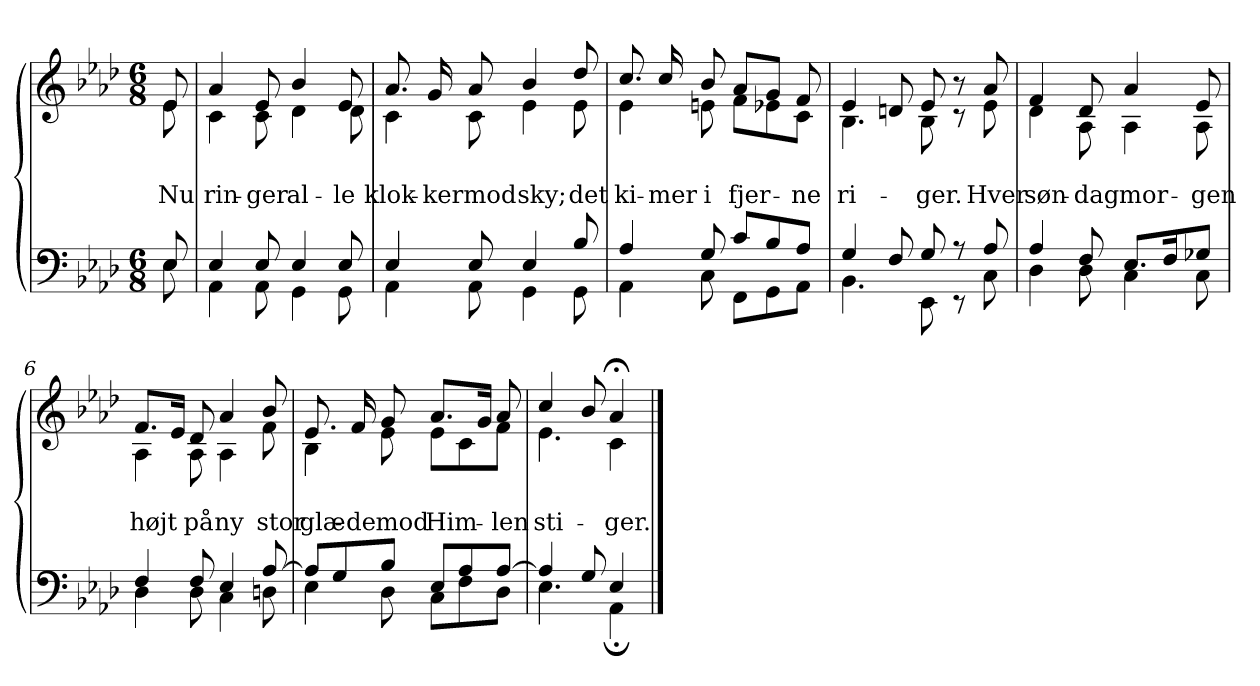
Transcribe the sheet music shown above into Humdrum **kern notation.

**kern	**kern	**text	**text
*part2	*part1	*part1	*part1
*staff2	*staff1	*staff1	*staff1
*clefF4	*clefG2	*	*
*k[b-e-a-d-]	*k[b-e-a-d-]	*	*
*A-:	*A-:	*	*
*M6/8	*M6/8	*	*
=	=	=	=
*^	*	*	*
!	!	!	!	!LO:LY:a
*	*	*^	*	*
8E-/	8E-\	8e-/	8e-\	.	Nu
=1X	=1X	=1X	=1X	=1X	=1X
!	!	!	!	!	!LO:LY:a
4E-/	4AA-\	4a-/	4c\	.	rin-
!	!	!	!	!	!LO:LY:a
8E-/	8AA-\	8e-/	8c\	.	-ger
!	!	!	!	!	!LO:LY:a
4E-/	4GG\	4b-/	4d-\	.	al-
!	!	!	!	!	!LO:LY:a
8E-/	8GG\	8e-/	8d-\	.	-le
=2X	=2X	=2X	=2X	=2X	=2X
!	!	!	!	!	!LO:LY:a
4E-/	4AA-\	8.a-/	4c\	.	klok-
!	!	!	!	!	!LO:LY:a
.	.	16g/	.	.	-ker
!	!	!	!	!	!LO:LY:a
8E-/	8AA-\	8a-/	8c\	.	mod
!	!	!	!	!	!LO:LY:a
4E-/	4GG\	4b-/	4e-\	.	sky;
!	!	!	!	!	!LO:LY:a
8B-/	8GG\	8dd-/	8e-\	.	det
=3X	=3X	=3X	=3X	=3X	=3X
!	!	!	!	!	!LO:LY:a
4A-/	4AA-\	8.cc/	4e-\	.	ki-
!	!	!	!	!	!LO:LY:a
.	.	16cc/	.	.	-mer
!	!	!	!	!	!LO:LY:a
8G/	8C\	8b-/	8en\	.	i
!	!	!	!	!	!LO:LY:a
8c/L	8FF\L	8a-/L	8f\L	.	fjer-
8B-/	8GG\	8g/J	8e-X\	.	.
!	!	!	!	!	!LO:LY:a
8A-/J	8AA-\J	8f/	8c\J	.	-ne
=4X	=4X	=4X	=4X	=4X	=4X
!	!	!	!	!	!LO:LY:a
4G/	4.BB-\	4e-/	4.B-\	.	ri-
8F/	.	8dn/	.	.	.
!	!	!	!	!	!LO:LY:a
8G/	8EE-\	8e-/	8B-\	.	-ger.
8r	8r	8ra	8rc	.	.
!	!	!	!	!	!LO:LY:a
8A-/	8C\	8a-/	8e-\	.	Hver
!!LO:LB:g=z	!!
=5X	=5X	=5X	=5X	=5X	=5X
!	!	!	!	!	!LO:LY:a
4A-/	4D-\	4f/	4d-\	.	søn-
!	!	!	!	!	!LO:LY:a
8F/	8D-\	8d-/	8A-\	.	-dag
!	!	!	!	!	!LO:LY:a
8.E-/L	4C\	4a-/	4A-\	.	mor-
16F/k	.	.	.	.	.
!	!	!	!	!	!LO:LY:a
8G-X/J	8C\	8e-/	8A-\	.	-gen
=6X	=6X	=6X	=6X	=6X	=6X
!	!	!	!	!	!LO:LY:a
4F/	4D-\	8.f/L	4A-\	.	højt
.	.	16e-/Jk	.	.	.
!	!	!	!	!	!LO:LY:a
8F/	8D-\	8d-/	8A-\	.	på
!	!	!	!	!	!LO:LY:a
4E-/	4C\	4a-/	4A-\	.	ny
!	!	!	!	!	!LO:LY:a
[>8A-/	8Dn\	8b-/	8f\	.	stor
=7X	=7X	=7X	=7X	=7X	=7X
!	!	!	!	!	!LO:LY:a
8A-/L]	4E-\	8.e-/	4B-\	.	glæ-
8G/	.	.	.	.	.
!	!	!	!	!	!LO:LY:a
.	.	16f/	.	.	-de
!	!	!	!	!	!LO:LY:a
8B-/J	8D-\	8g/	8e-\	.	mod
!	!	!	!	!	!LO:LY:a
8E-/L	8C\L	8.a-/L	8e-\L	.	Him-
8A-/	8F\	.	8c\	.	.
.	.	16g/Jk	.	.	.
!	!	!	!	!	!LO:LY:a
[>8A-/J	8D-\J	8a-/	8f\J	.	-len
=8X	=8X	=8X	=8X	=8X	=8X
!	!	!	!	!	!LO:LY:a
4A-/]	4.E-\	4cc/	4.e-\	.	sti-
8G/	.	8b-/	.	.	.
!	!	!	!	!	!LO:LY:a
4E-/	4AA-;\	4a-;</	4c\	.	-ger.
*v	*v	*	*	*	*
*	*v	*v	*	*
==	==	==	==
*-	*-	*-	*-
